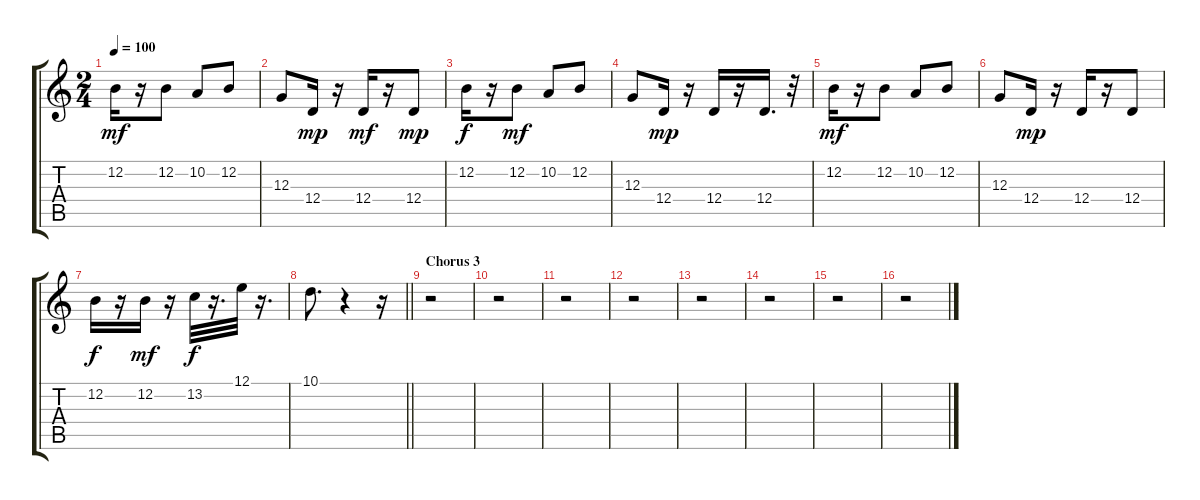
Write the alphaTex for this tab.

\track "" {instrument glockenspiel}
\staff {score tabs}
\tuning (E4 B3 G3 D3 A2 E2) {hide}
\ts (2 4)
\tempo 100
\clef g2
\ks c
12.2.16{dy mf} r.16 12.2.8{balance 15} 10.2.8{balance 12} 12.2.8{balance 12} |
12.3.8{balance 9} 12.4.16{dy mp} r.16 12.4.16{dy mf balance 7} r.16 12.4.8{dy mp} |
12.2.16{dy f balance 4} r.16 12.2.8{dy mf} 10.2.8{balance 1} 12.2.8 |
12.3.8{balance 7} 12.4.16{dy mp} r.16 12.4.16{balance 10} r.16 12.4.16{d} r.32 |
12.2.16{dy mf balance 12} r.16 12.2.8 10.2.8 12.2.8{balance 14} |
12.3.8{balance 12} 12.4.16{dy mp} r.16 12.4.16{balance 9} r.16 12.4.8 |
12.2.16{dy f balance 6} r.16 12.2.16{dy mf} r.16 13.2.32{dy f balance 4} r.16{d} 12.1.32 r.16{d} |
\barLineRight lightlight
10.1.8{d balance 9} r.4 r.16 |
\section ("" "Chorus 3")
r.2 |
r.2 |
r.2 |
r.2 |
r.2 |
r.2 |
r.2 |
r.2
